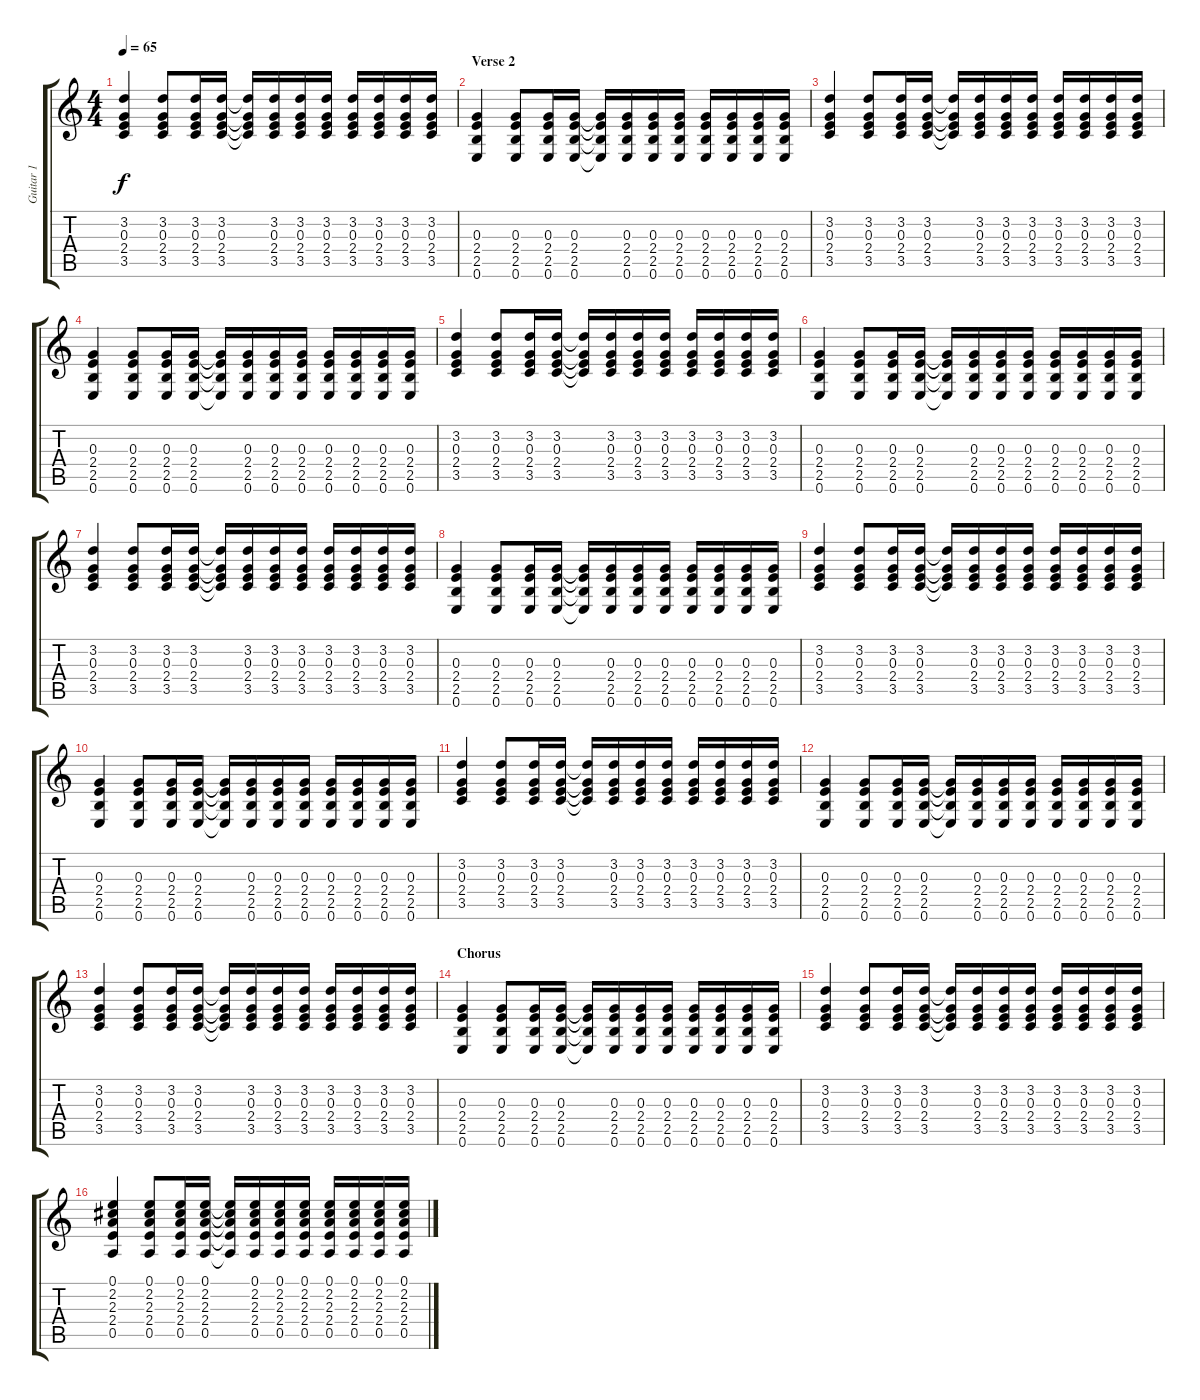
\track ("Guitar 1" "Guitar 1") {instrument electricguitarjazz}
\staff {score tabs}
\tuning (E4 B3 G3 D3 A2 E2) {hide}
\ts (4 4)
\tempo 65
\clef g2
\ks c
(3.2 0.3 2.4 3.5).4{dy f} (3.2 0.3 2.4 3.5).8 (3.2 0.3 2.4 3.5).16 (3.2 0.3 2.4 3.5).16 (3.2{t} 0.3{t} 2.4{t} 3.5{t}).16 (3.2 0.3 2.4 3.5).16 (3.2 0.3 2.4 3.5).16 (3.2 0.3 2.4 3.5).16 (3.2 0.3 2.4 3.5).16 (3.2 0.3 2.4 3.5).16 (3.2 0.3 2.4 3.5).16 (3.2 0.3 2.4 3.5).16 |
\section ("" "Verse 2")
(0.3 2.4 2.5 0.6).4 (0.3 2.4 2.5 0.6).8 (0.3 2.4 2.5 0.6).16 (0.3 2.4 2.5 0.6).16 (0.3{t} 2.4{t} 2.5{t} 0.6{t}).16 (0.3 2.4 2.5 0.6).16 (0.3 2.4 2.5 0.6).16 (0.3 2.4 2.5 0.6).16 (0.3 2.4 2.5 0.6).16 (0.3 2.4 2.5 0.6).16 (0.3 2.4 2.5 0.6).16 (0.3 2.4 2.5 0.6).16 |
(3.2 0.3 2.4 3.5).4 (3.2 0.3 2.4 3.5).8 (3.2 0.3 2.4 3.5).16 (3.2 0.3 2.4 3.5).16 (3.2{t} 0.3{t} 2.4{t} 3.5{t}).16 (3.2 0.3 2.4 3.5).16 (3.2 0.3 2.4 3.5).16 (3.2 0.3 2.4 3.5).16 (3.2 0.3 2.4 3.5).16 (3.2 0.3 2.4 3.5).16 (3.2 0.3 2.4 3.5).16 (3.2 0.3 2.4 3.5).16 |
(0.3 2.4 2.5 0.6).4 (0.3 2.4 2.5 0.6).8 (0.3 2.4 2.5 0.6).16 (0.3 2.4 2.5 0.6).16 (0.3{t} 2.4{t} 2.5{t} 0.6{t}).16 (0.3 2.4 2.5 0.6).16 (0.3 2.4 2.5 0.6).16 (0.3 2.4 2.5 0.6).16 (0.3 2.4 2.5 0.6).16 (0.3 2.4 2.5 0.6).16 (0.3 2.4 2.5 0.6).16 (0.3 2.4 2.5 0.6).16 |
(3.2 0.3 2.4 3.5).4 (3.2 0.3 2.4 3.5).8 (3.2 0.3 2.4 3.5).16 (3.2 0.3 2.4 3.5).16 (3.2{t} 0.3{t} 2.4{t} 3.5{t}).16 (3.2 0.3 2.4 3.5).16 (3.2 0.3 2.4 3.5).16 (3.2 0.3 2.4 3.5).16 (3.2 0.3 2.4 3.5).16 (3.2 0.3 2.4 3.5).16 (3.2 0.3 2.4 3.5).16 (3.2 0.3 2.4 3.5).16 |
(0.3 2.4 2.5 0.6).4 (0.3 2.4 2.5 0.6).8 (0.3 2.4 2.5 0.6).16 (0.3 2.4 2.5 0.6).16 (0.3{t} 2.4{t} 2.5{t} 0.6{t}).16 (0.3 2.4 2.5 0.6).16 (0.3 2.4 2.5 0.6).16 (0.3 2.4 2.5 0.6).16 (0.3 2.4 2.5 0.6).16 (0.3 2.4 2.5 0.6).16 (0.3 2.4 2.5 0.6).16 (0.3 2.4 2.5 0.6).16 |
(3.2 0.3 2.4 3.5).4 (3.2 0.3 2.4 3.5).8 (3.2 0.3 2.4 3.5).16 (3.2 0.3 2.4 3.5).16 (3.2{t} 0.3{t} 2.4{t} 3.5{t}).16 (3.2 0.3 2.4 3.5).16 (3.2 0.3 2.4 3.5).16 (3.2 0.3 2.4 3.5).16 (3.2 0.3 2.4 3.5).16 (3.2 0.3 2.4 3.5).16 (3.2 0.3 2.4 3.5).16 (3.2 0.3 2.4 3.5).16 |
(0.3 2.4 2.5 0.6).4 (0.3 2.4 2.5 0.6).8 (0.3 2.4 2.5 0.6).16 (0.3 2.4 2.5 0.6).16 (0.3{t} 2.4{t} 2.5{t} 0.6{t}).16 (0.3 2.4 2.5 0.6).16 (0.3 2.4 2.5 0.6).16 (0.3 2.4 2.5 0.6).16 (0.3 2.4 2.5 0.6).16 (0.3 2.4 2.5 0.6).16 (0.3 2.4 2.5 0.6).16 (0.3 2.4 2.5 0.6).16 |
(3.2 0.3 2.4 3.5).4 (3.2 0.3 2.4 3.5).8 (3.2 0.3 2.4 3.5).16 (3.2 0.3 2.4 3.5).16 (3.2{t} 0.3{t} 2.4{t} 3.5{t}).16 (3.2 0.3 2.4 3.5).16 (3.2 0.3 2.4 3.5).16 (3.2 0.3 2.4 3.5).16 (3.2 0.3 2.4 3.5).16 (3.2 0.3 2.4 3.5).16 (3.2 0.3 2.4 3.5).16 (3.2 0.3 2.4 3.5).16 |
(0.3 2.4 2.5 0.6).4 (0.3 2.4 2.5 0.6).8 (0.3 2.4 2.5 0.6).16 (0.3 2.4 2.5 0.6).16 (0.3{t} 2.4{t} 2.5{t} 0.6{t}).16 (0.3 2.4 2.5 0.6).16 (0.3 2.4 2.5 0.6).16 (0.3 2.4 2.5 0.6).16 (0.3 2.4 2.5 0.6).16 (0.3 2.4 2.5 0.6).16 (0.3 2.4 2.5 0.6).16 (0.3 2.4 2.5 0.6).16 |
(3.2 0.3 2.4 3.5).4 (3.2 0.3 2.4 3.5).8 (3.2 0.3 2.4 3.5).16 (3.2 0.3 2.4 3.5).16 (3.2{t} 0.3{t} 2.4{t} 3.5{t}).16 (3.2 0.3 2.4 3.5).16 (3.2 0.3 2.4 3.5).16 (3.2 0.3 2.4 3.5).16 (3.2 0.3 2.4 3.5).16 (3.2 0.3 2.4 3.5).16 (3.2 0.3 2.4 3.5).16 (3.2 0.3 2.4 3.5).16 |
(0.3 2.4 2.5 0.6).4 (0.3 2.4 2.5 0.6).8 (0.3 2.4 2.5 0.6).16 (0.3 2.4 2.5 0.6).16 (0.3{t} 2.4{t} 2.5{t} 0.6{t}).16 (0.3 2.4 2.5 0.6).16 (0.3 2.4 2.5 0.6).16 (0.3 2.4 2.5 0.6).16 (0.3 2.4 2.5 0.6).16 (0.3 2.4 2.5 0.6).16 (0.3 2.4 2.5 0.6).16 (0.3 2.4 2.5 0.6).16 |
(3.2 0.3 2.4 3.5).4 (3.2 0.3 2.4 3.5).8 (3.2 0.3 2.4 3.5).16 (3.2 0.3 2.4 3.5).16 (3.2{t} 0.3{t} 2.4{t} 3.5{t}).16 (3.2 0.3 2.4 3.5).16 (3.2 0.3 2.4 3.5).16 (3.2 0.3 2.4 3.5).16 (3.2 0.3 2.4 3.5).16 (3.2 0.3 2.4 3.5).16 (3.2 0.3 2.4 3.5).16 (3.2 0.3 2.4 3.5).16 |
\section ("" "Chorus")
(0.3 2.4 2.5 0.6).4 (0.3 2.4 2.5 0.6).8 (0.3 2.4 2.5 0.6).16 (0.3 2.4 2.5 0.6).16 (0.3{t} 2.4{t} 2.5{t} 0.6{t}).16 (0.3 2.4 2.5 0.6).16 (0.3 2.4 2.5 0.6).16 (0.3 2.4 2.5 0.6).16 (0.3 2.4 2.5 0.6).16 (0.3 2.4 2.5 0.6).16 (0.3 2.4 2.5 0.6).16 (0.3 2.4 2.5 0.6).16 |
(3.2 0.3 2.4 3.5).4 (3.2 0.3 2.4 3.5).8 (3.2 0.3 2.4 3.5).16 (3.2 0.3 2.4 3.5).16 (3.2{t} 0.3{t} 2.4{t} 3.5{t}).16 (3.2 0.3 2.4 3.5).16 (3.2 0.3 2.4 3.5).16 (3.2 0.3 2.4 3.5).16 (3.2 0.3 2.4 3.5).16 (3.2 0.3 2.4 3.5).16 (3.2 0.3 2.4 3.5).16 (3.2 0.3 2.4 3.5).16 |
(0.1 2.2 2.3 2.4 0.5).4 (0.1 2.2 2.3 2.4 0.5).8 (0.1 2.2 2.3 2.4 0.5).16 (0.1 2.2 2.3 2.4 0.5).16 (0.1{t} 2.2{t} 2.3{t} 2.4{t} 0.5{t}).16 (0.1 2.2 2.3 2.4 0.5).16 (0.1 2.2 2.3 2.4 0.5).16 (0.1 2.2 2.3 2.4 0.5).16 (0.1 2.2 2.3 2.4 0.5).16 (0.1 2.2 2.3 2.4 0.5).16 (0.1 2.2 2.3 2.4 0.5).16 (0.1 2.2 2.3 2.4 0.5).16
